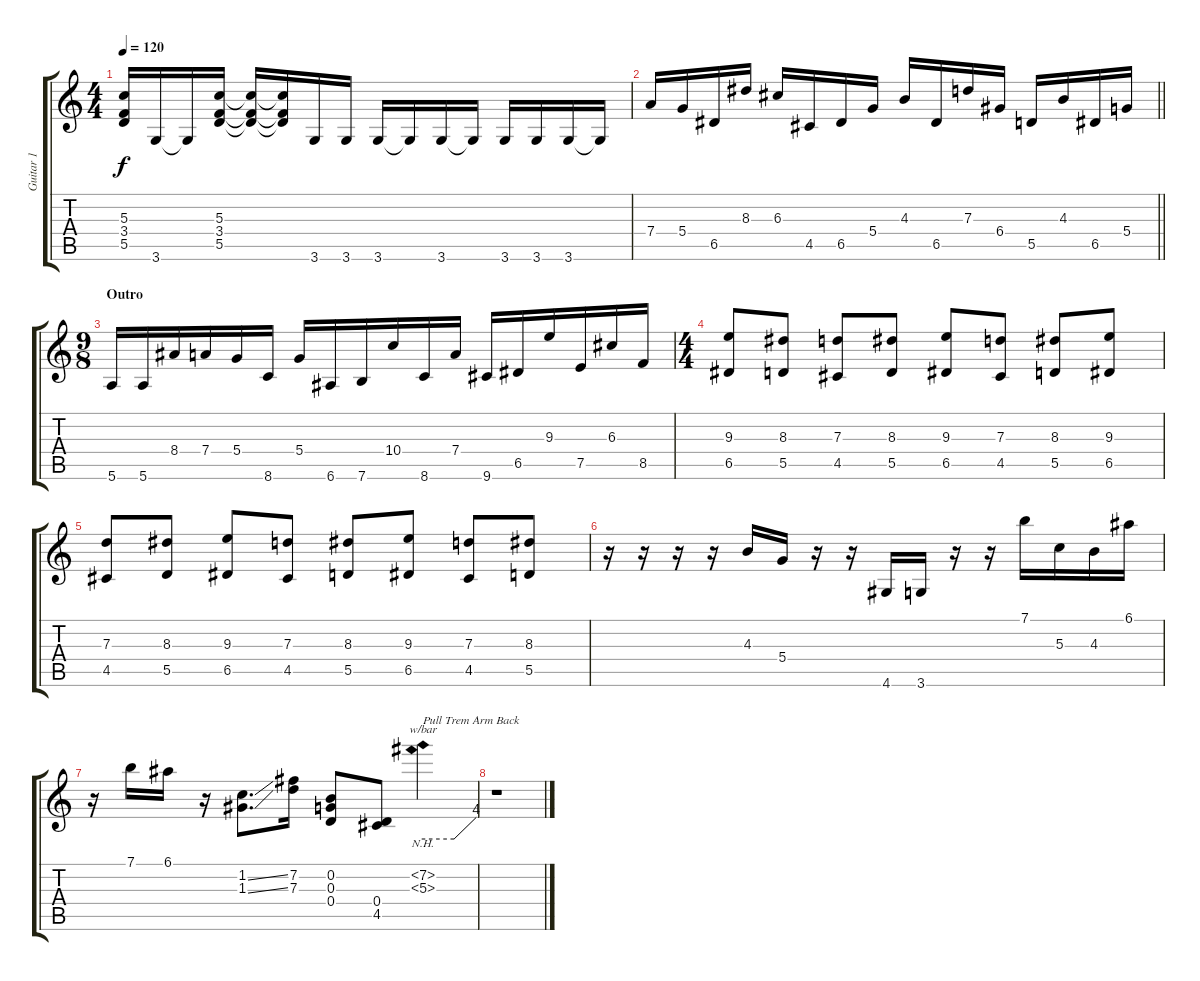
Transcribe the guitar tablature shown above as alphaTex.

\track ("Guitar 1" "Guitar 1") {instrument distortionguitar}
\staff {score tabs}
\tuning (E4 B3 G3 D3 A2 E2) {hide}
\ts (4 4)
\tempo 120
\clef g2
\ks c
(5.3 3.4 5.5).16{dy f} 3.6.16 3.6{t}.16 (5.3 3.4 5.5).16 (5.3{t} 3.4{t} 5.5{t}).16 (5.3{t} 3.4{t} 5.5{t}).16 3.6.16 3.6.16 3.6.16 3.6{t}.16 3.6.16 3.6{t}.16 3.6.16 3.6.16 3.6.16 3.6{t}.16 |
\barLineRight lightlight
7.4.16 5.4.16 6.5.16 8.3.16 6.3.16 4.5.16 6.5.16 5.4.16 4.3.16 6.5.16 7.3.16 6.4.16 5.5.16 4.3.16 6.5.16 5.4.16 |
\ts (9 8)
\section ("" "Outro")
5.6.16 5.6.16 8.4.16 7.4.16 5.4.16 8.6.16 5.4.16 6.6.16 7.6.16 10.4.16 8.6.16 7.4.16 9.6.16 6.5.16 9.3.16 7.5.16 6.3.16 8.5.16 |
\ts (4 4)
(9.3 6.5).8 (8.3 5.5).8 (7.3 4.5).8 (8.3 5.5).8 (9.3 6.5).8 (7.3 4.5).8 (8.3 5.5).8 (9.3 6.5).8 |
(7.3 4.5).8 (8.3 5.5).8 (9.3 6.5).8 (7.3 4.5).8 (8.3 5.5).8 (9.3 6.5).8 (7.3 4.5).8 (8.3 5.5).8 |
r.16 r.16 r.16 r.16 4.3.16 5.4.16 r.16 r.16 4.6.16 3.6.16 r.16 r.16 7.1.16 5.3.16 4.3.16 6.1.16 |
r.16 7.1.16 6.1.16 r.16 (1.2{ss} 1.3{ss}).8{d} (7.2 7.3).16 (0.2 0.3 0.4).8 (0.4 4.5).8 (7.2{nh} 5.3{nh}).4{tbe (custom default 0 0 35 0 60 16) txt "Pull Trem Arm Back"} |
r.1
